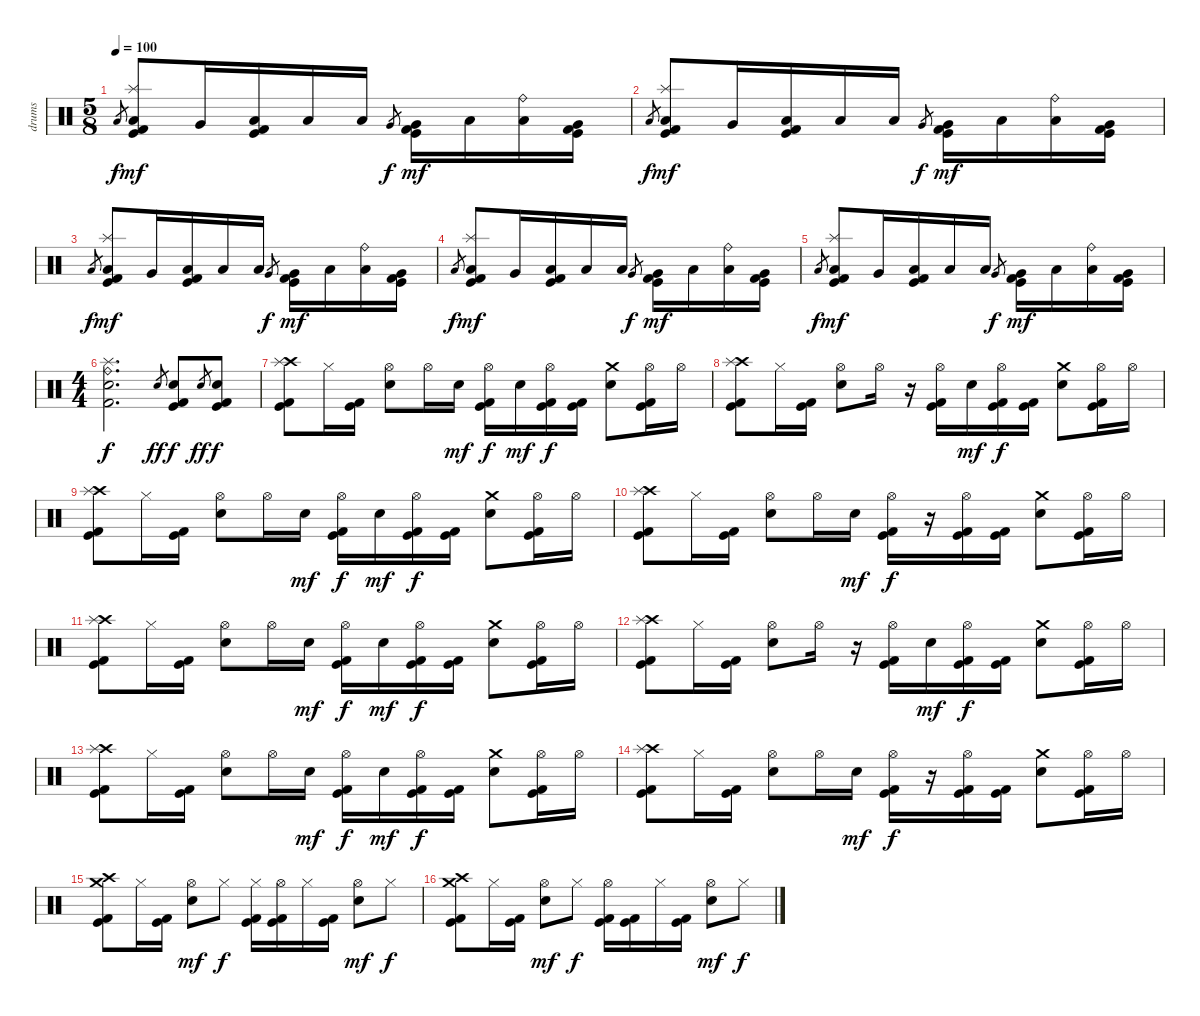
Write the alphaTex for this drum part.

\track ("drums" "drums") {instrument percussion}
\staff {score}
\articulation defaults
\ts (5 8)
\tempo 100
\clef neutral
\ks c "Low Floor Tom (hit)".8{gr dy f}
("Splash (hit)" "Low Floor Tom (hit)" "Kick (hit) 2" "Kick (hit)").8{dy mf} "Very Low Tom (hit)".16 ("Low Tom (hit)" "Kick (hit) 2" "Kick (hit)").16 "Low Floor Tom (hit)".16 "Low Floor Tom (hit)".16 "Very Low Tom (hit)".8{gr dy f} ("Very Low Tom (hit)" "Kick (hit) 2" "Kick (hit)").16{dy mf} "Low Tom (hit)".16 ("Ride (bell)" "Low Tom (hit)").16 ("Very Low Tom (hit)" "Kick (hit) 2" "Kick (hit)").16 |
"Low Floor Tom (hit)".8{gr dy f} ("Splash (hit)" "Low Floor Tom (hit)" "Kick (hit) 2" "Kick (hit)").8{dy mf} "Very Low Tom (hit)".16 ("Low Tom (hit)" "Kick (hit) 2" "Kick (hit)").16 "Low Floor Tom (hit)".16 "Low Floor Tom (hit)".16 "Very Low Tom (hit)".8{gr dy f} ("Very Low Tom (hit)" "Kick (hit) 2" "Kick (hit)").16{dy mf} "Low Tom (hit)".16 ("Ride (bell)" "Low Tom (hit)").16 ("Very Low Tom (hit)" "Kick (hit) 2" "Kick (hit)").16 |
"Low Floor Tom (hit)".8{gr dy f} ("Splash (hit)" "Low Floor Tom (hit)" "Kick (hit) 2" "Kick (hit)").8{dy mf} "Very Low Tom (hit)".16 ("Low Tom (hit)" "Kick (hit) 2" "Kick (hit)").16 "Low Floor Tom (hit)".16 "Low Floor Tom (hit)".16 "Very Low Tom (hit)".8{gr dy f} ("Very Low Tom (hit)" "Kick (hit) 2" "Kick (hit)").16{dy mf} "Low Tom (hit)".16 ("Ride (bell)" "Low Tom (hit)").16 ("Very Low Tom (hit)" "Kick (hit) 2" "Kick (hit)").16 |
"Low Floor Tom (hit)".8{gr dy f} ("Splash (hit)" "Low Floor Tom (hit)" "Kick (hit) 2" "Kick (hit)").8{dy mf} "Very Low Tom (hit)".16 ("Low Tom (hit)" "Kick (hit) 2" "Kick (hit)").16 "Low Floor Tom (hit)".16 "Low Floor Tom (hit)".16 "Very Low Tom (hit)".8{gr dy f} ("Very Low Tom (hit)" "Kick (hit) 2" "Kick (hit)").16{dy mf} "Low Tom (hit)".16 ("Ride (bell)" "Low Tom (hit)").16 ("Very Low Tom (hit)" "Kick (hit) 2" "Kick (hit)").16 |
"Low Floor Tom (hit)".8{gr dy f} ("Splash (hit)" "Low Floor Tom (hit)" "Kick (hit) 2" "Kick (hit)").8{dy mf} "Very Low Tom (hit)".16 ("Low Tom (hit)" "Kick (hit) 2" "Kick (hit)").16 "Low Floor Tom (hit)".16 "Low Floor Tom (hit)".16 "Very Low Tom (hit)".8{gr dy f} ("Very Low Tom (hit)" "Kick (hit) 2" "Kick (hit)").16{dy mf} "Low Tom (hit)".16 ("Ride (bell)" "Low Tom (hit)").16 ("Very Low Tom (hit)" "Kick (hit) 2" "Kick (hit)").16 |
\ts (4 4)
("Splash (hit)" "Electric Snare (hit)" "Ride (bell)" "Kick (hit) 2").2{d dy f} "Electric Snare (hit)".8{gr dy ff} ("Electric Snare (hit)" "Kick (hit) 2" "Kick (hit)").8{dy f} "Electric Snare (hit)".8{gr dy ff} ("Electric Snare (hit)" "Kick (hit) 2" "Kick (hit)").8{dy f} |
("Crash high (hit)" "Splash (hit)" "Kick (hit) 2" "Kick (hit)").8 "Hi-Hat (closed)".16 ("Kick (hit) 2" "Kick (hit)").16 ("Hi-Hat (open)" "Electric Snare (hit)").8 "Hi-Hat (open)".16 "Electric Snare (hit)".16{dy mf} ("Hi-Hat (open)" "Kick (hit) 2" "Kick (hit)").16{dy f} "Electric Snare (hit)".16{dy mf} ("Hi-Hat (open)" "Kick (hit)" "Kick (hit) 2").16{dy f} ("Kick (hit)" "Kick (hit) 2").16 ("Crash medium (hit)" "Electric Snare (hit)").8 ("Hi-Hat (open)" "Kick (hit)" "Kick (hit) 2").16 "Hi-Hat (open)".16 |
("Crash high (hit)" "Splash (hit)" "Kick (hit) 2" "Kick (hit)").8 "Hi-Hat (closed)".16 ("Kick (hit) 2" "Kick (hit)").16 ("Hi-Hat (open)" "Electric Snare (hit)").8 "Hi-Hat (open)".16 r.16 ("Hi-Hat (open)" "Kick (hit) 2" "Kick (hit)").16 "Electric Snare (hit)".16{dy mf} ("Hi-Hat (open)" "Kick (hit)" "Kick (hit) 2").16{dy f} ("Kick (hit)" "Kick (hit) 2").16 ("Crash medium (hit)" "Electric Snare (hit)").8 ("Hi-Hat (open)" "Kick (hit)" "Kick (hit) 2").16 "Hi-Hat (open)".16 |
("Crash high (hit)" "Splash (hit)" "Kick (hit) 2" "Kick (hit)").8 "Hi-Hat (closed)".16 ("Kick (hit) 2" "Kick (hit)").16 ("Hi-Hat (open)" "Electric Snare (hit)").8 "Hi-Hat (open)".16 "Electric Snare (hit)".16{dy mf} ("Hi-Hat (open)" "Kick (hit) 2" "Kick (hit)").16{dy f} "Electric Snare (hit)".16{dy mf} ("Hi-Hat (open)" "Kick (hit)" "Kick (hit) 2").16{dy f} ("Kick (hit)" "Kick (hit) 2").16 ("Crash medium (hit)" "Electric Snare (hit)").8 ("Hi-Hat (open)" "Kick (hit)" "Kick (hit) 2").16 "Hi-Hat (open)".16 |
("Crash high (hit)" "Splash (hit)" "Kick (hit) 2" "Kick (hit)").8 "Hi-Hat (closed)".16 ("Kick (hit) 2" "Kick (hit)").16 ("Hi-Hat (open)" "Electric Snare (hit)").8 "Hi-Hat (open)".16 "Electric Snare (hit)".16{dy mf} ("Hi-Hat (open)" "Kick (hit) 2" "Kick (hit)").16{dy f} r.16 ("Hi-Hat (open)" "Kick (hit)" "Kick (hit) 2").16 ("Kick (hit)" "Kick (hit) 2").16 ("Crash medium (hit)" "Electric Snare (hit)").8 ("Hi-Hat (open)" "Kick (hit)" "Kick (hit) 2").16 "Hi-Hat (open)".16 |
("Crash high (hit)" "Splash (hit)" "Kick (hit) 2" "Kick (hit)").8 "Hi-Hat (closed)".16 ("Kick (hit) 2" "Kick (hit)").16 ("Hi-Hat (open)" "Electric Snare (hit)").8 "Hi-Hat (open)".16 "Electric Snare (hit)".16{dy mf} ("Hi-Hat (open)" "Kick (hit) 2" "Kick (hit)").16{dy f} "Electric Snare (hit)".16{dy mf} ("Hi-Hat (open)" "Kick (hit)" "Kick (hit) 2").16{dy f} ("Kick (hit)" "Kick (hit) 2").16 ("Crash medium (hit)" "Electric Snare (hit)").8 ("Hi-Hat (open)" "Kick (hit)" "Kick (hit) 2").16 "Hi-Hat (open)".16 |
("Crash high (hit)" "Splash (hit)" "Kick (hit) 2" "Kick (hit)").8 "Hi-Hat (closed)".16 ("Kick (hit) 2" "Kick (hit)").16 ("Hi-Hat (open)" "Electric Snare (hit)").8 "Hi-Hat (open)".16 r.16 ("Hi-Hat (open)" "Kick (hit) 2" "Kick (hit)").16 "Electric Snare (hit)".16{dy mf} ("Hi-Hat (open)" "Kick (hit)" "Kick (hit) 2").16{dy f} ("Kick (hit)" "Kick (hit) 2").16 ("Crash medium (hit)" "Electric Snare (hit)").8 ("Hi-Hat (open)" "Kick (hit)" "Kick (hit) 2").16 "Hi-Hat (open)".16 |
("Crash high (hit)" "Splash (hit)" "Kick (hit) 2" "Kick (hit)").8 "Hi-Hat (closed)".16 ("Kick (hit) 2" "Kick (hit)").16 ("Hi-Hat (open)" "Electric Snare (hit)").8 "Hi-Hat (open)".16 "Electric Snare (hit)".16{dy mf} ("Hi-Hat (open)" "Kick (hit) 2" "Kick (hit)").16{dy f} "Electric Snare (hit)".16{dy mf} ("Hi-Hat (open)" "Kick (hit)" "Kick (hit) 2").16{dy f} ("Kick (hit)" "Kick (hit) 2").16 ("Crash medium (hit)" "Electric Snare (hit)").8 ("Hi-Hat (open)" "Kick (hit)" "Kick (hit) 2").16 "Hi-Hat (open)".16 |
("Crash high (hit)" "Splash (hit)" "Kick (hit) 2" "Kick (hit)").8 "Hi-Hat (closed)".16 ("Kick (hit) 2" "Kick (hit)").16 ("Hi-Hat (open)" "Electric Snare (hit)").8 "Hi-Hat (open)".16 "Electric Snare (hit)".16{dy mf} ("Hi-Hat (open)" "Kick (hit) 2" "Kick (hit)").16{dy f} r.16 ("Hi-Hat (open)" "Kick (hit)" "Kick (hit) 2").16 ("Kick (hit)" "Kick (hit) 2").16 ("Crash medium (hit)" "Electric Snare (hit)").8 ("Hi-Hat (open)" "Kick (hit)" "Kick (hit) 2").16 "Hi-Hat (open)".16 |
("Crash high (hit)" "Crash medium (hit)" "Kick (hit) 2" "Kick (hit)").8 "Hi-Hat (closed)".16 ("Kick (hit) 2" "Kick (hit)").16 ("Hi-Hat (open)" "Electric Snare (hit)").8{dy mf} "Hi-Hat (closed)".8{dy f} ("Hi-Hat (closed)" "Kick (hit) 2" "Kick (hit)").16 ("Hi-Hat (open)" "Kick (hit) 2" "Kick (hit)").16 "Hi-Hat (closed)".16 ("Kick (hit) 2" "Kick (hit)").16 ("Hi-Hat (open)" "Electric Snare (hit)").8{dy mf} "Hi-Hat (closed)".8{dy f} |
("Crash high (hit)" "Crash medium (hit)" "Kick (hit) 2" "Kick (hit)").8 "Hi-Hat (closed)".16 ("Kick (hit) 2" "Kick (hit)").16 ("Hi-Hat (open)" "Electric Snare (hit)").8{dy mf} "Hi-Hat (closed)".8{dy f} ("Hi-Hat (open)" "Kick (hit) 2" "Kick (hit)").16 ("Kick (hit) 2" "Kick (hit)").16 "Hi-Hat (closed)".16 ("Kick (hit) 2" "Kick (hit)").16 ("Hi-Hat (open)" "Electric Snare (hit)").8{dy mf} "Hi-Hat (closed)".8{dy f}
